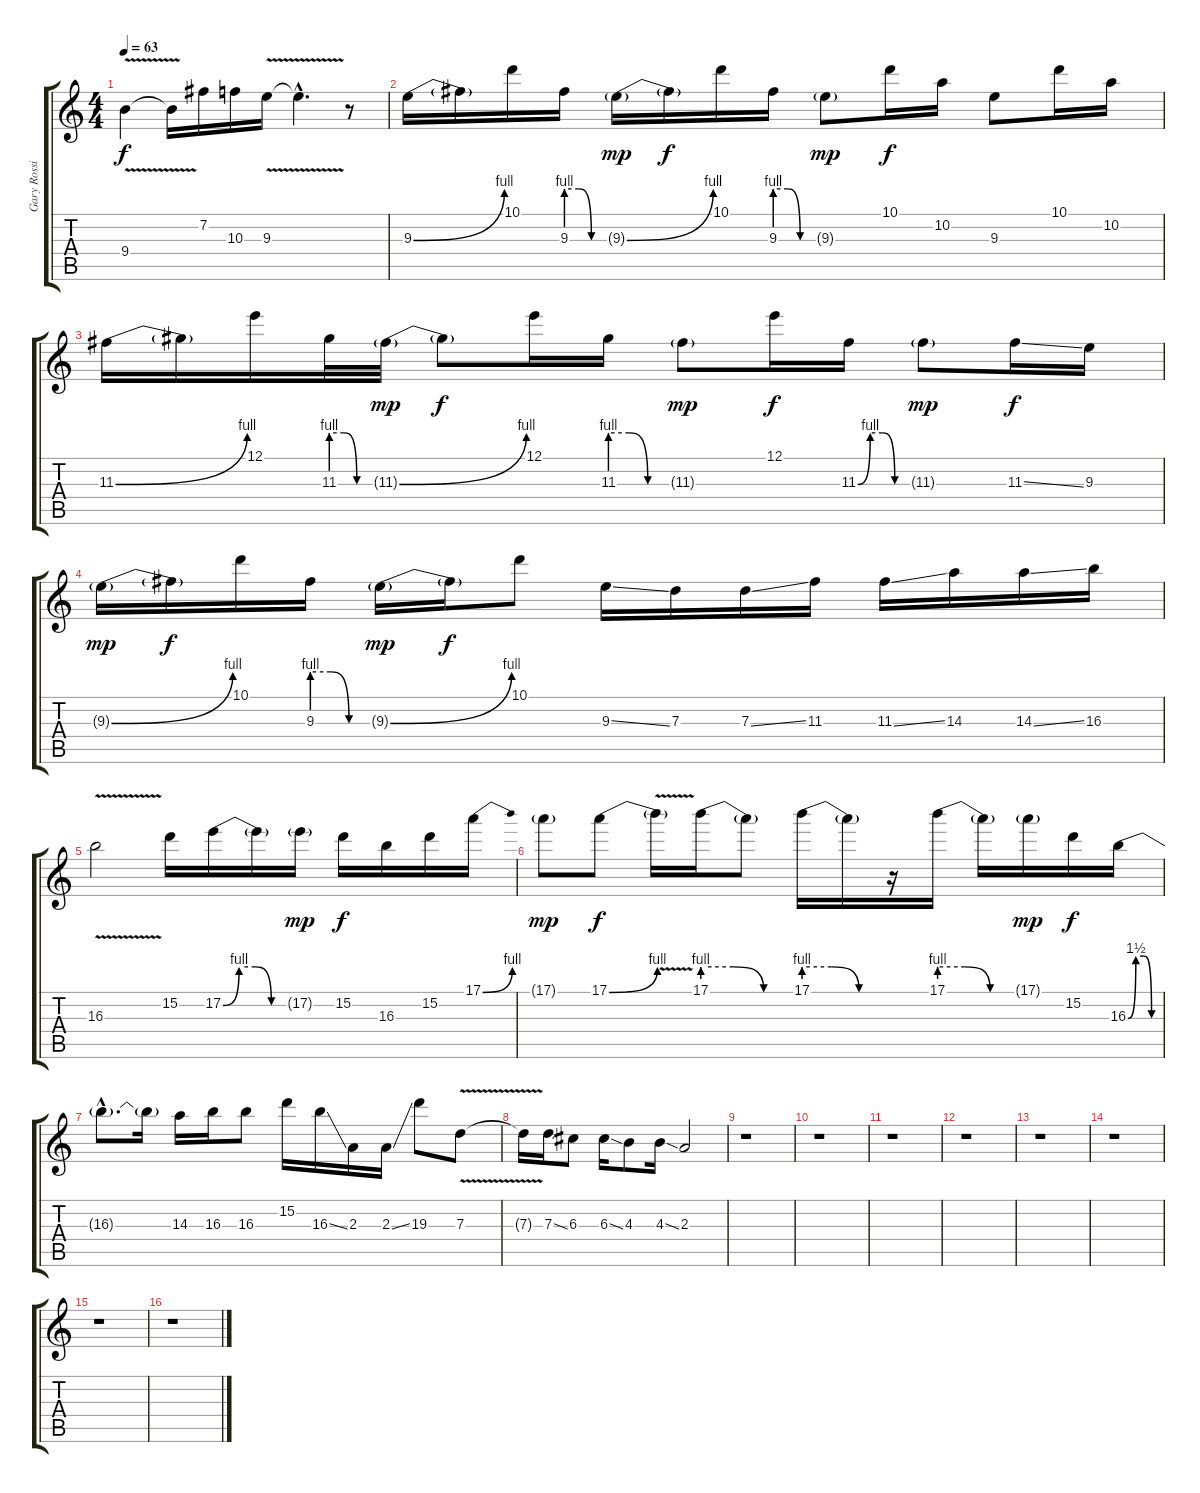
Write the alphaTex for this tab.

\track ("Gary Rossington" "Gary Rossi") {instrument distortionguitar}
\staff {score tabs}
\tuning (E4 B3 G3 D3 A2 E2) {hide}
\ts (4 4)
\tempo 63
\clef g2
\ks c
9.4{v}.4{dy f} 9.4{v t}.16 7.2.16 10.3.16 9.3{v}.16 9.3{v hac t}.4{d} r.8 |
9.3{be (bend 0 0 60 4)}.16 9.3{t}.16 10.1.16 9.3{be (custom 0 4 20 4 40 0 60 0)}.16 9.3{be (bend 0 0 60 4) g}.16{dy mp} 9.3{t}.16{dy f} 10.1.16 9.3{be (custom 0 4 20 4 40 0 60 0)}.16 9.3{g}.8{dy mp} 10.1.16{dy f} 10.2.16 9.3.8 10.1.16 10.2.16 |
11.3{be (bend 0 0 60 4)}.16 11.3{t}.16 12.1.16 11.3{be (custom 0 4 20 4 40 0 60 0)}.32 11.3{be (bend 0 0 60 4) g}.32{dy mp} 11.3{t}.8{dy f} 12.1.16 11.3{be (custom 0 4 20 4 40 0 60 0)}.16 11.3{g}.8{dy mp} 12.1.16{dy f} 11.3{be (custom 0 0 15 4 30 4 45 0 60 0)}.16 11.3{g}.8{dy mp} 11.3{ss}.16{dy f} 9.3.16 |
9.3{be (bend 0 0 60 4) g}.16{dy mp} 9.3{t}.16{dy f} 10.1.16 9.3{be (custom 0 4 20 4 40 0 60 0)}.16 9.3{be (bend 0 0 60 4) g}.16{dy mp} 9.3{t}.16{dy f} 10.1.8 9.3{ss}.16 7.3.16 7.3{ss}.16 11.3.16 11.3{ss}.16 14.3.16 14.3{ss}.16 16.3.16 |
16.3{v}.2 15.2.16 17.2{be (custom 0 0 15 4 30 4 45 0 60 0)}.16 17.2{t}.16 17.2{g}.16{dy mp} 15.2.16{dy f} 16.3.16 15.2.16 17.1{be (bend 0 0 60 4)}.16 |
17.1{g}.8{dy mp} 17.1{be (bend 0 0 60 4)}.8{dy f} 17.1{v t}.16 17.1{be (custom 0 4 20 4 40 0 60 0)}.16 17.1{t}.8 17.1{be (custom 0 4 20 4 40 0 60 0)}.16 17.1{t}.16 r.16 17.1{be (custom 0 4 20 4 40 0 60 0)}.16 17.1{t}.16 17.1{g}.16{dy mp} 15.2.16{dy f} 16.3{be (custom 0 0 15 6 30 6 45 0 60 0)}.16 |
16.3{hac t}.8{d} 16.3{t}.16 14.3.16 16.3.16 16.3.8 15.2.16 16.3{ss}.16 2.3.16 2.3{ss}.16 19.3.8 7.3{v}.8 |
7.3{v t}.16 7.3{ss}.16 6.3.8 6.3{ss}.16 4.3.8 4.3{ss}.16 2.3.2 |
r.1 |
r.1 |
r.1 |
r.1 |
r.1 |
r.1 |
r.1 |
r.1
